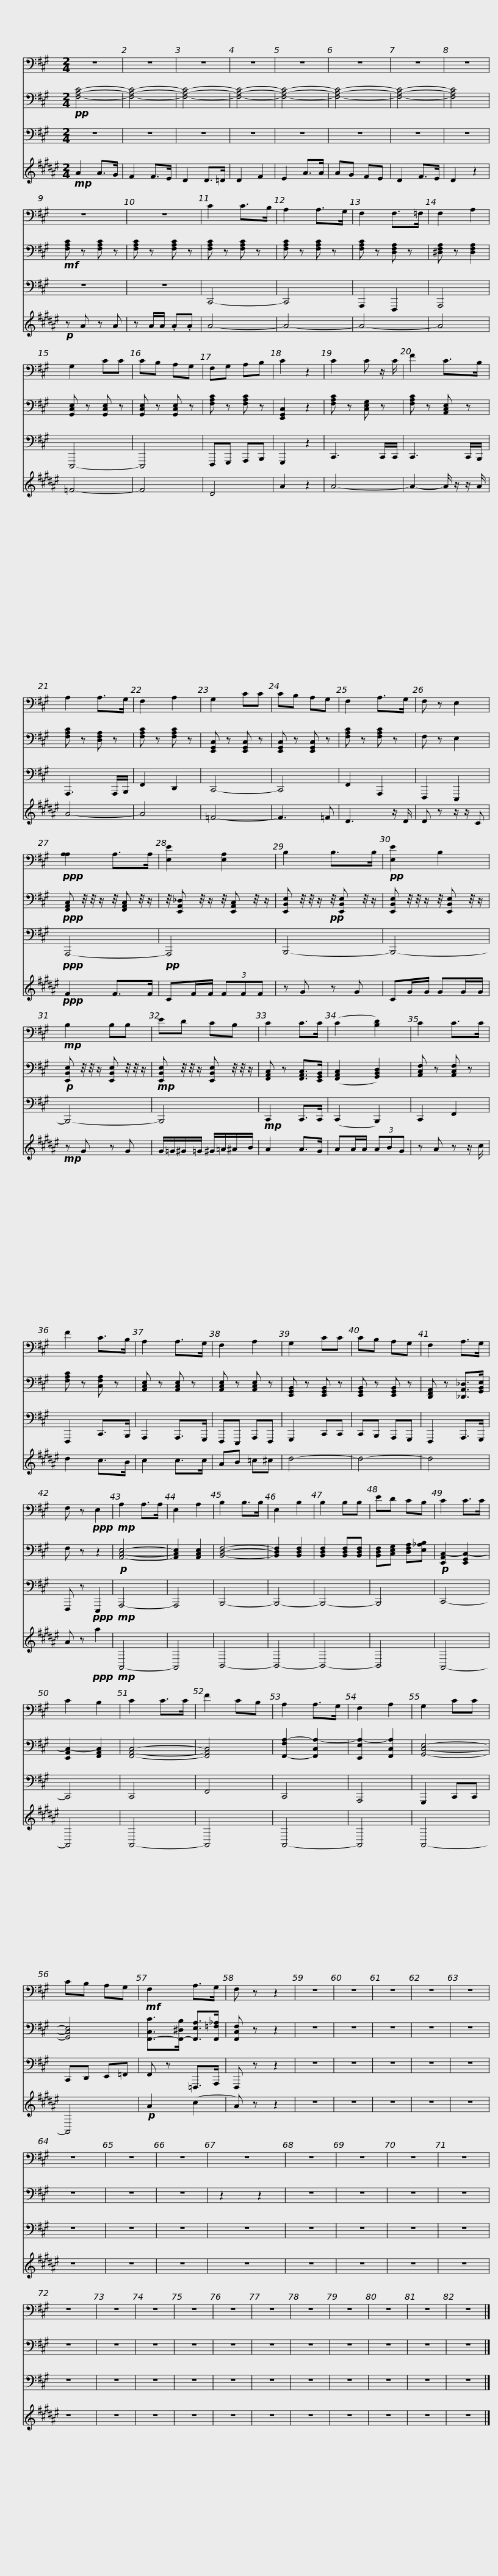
X:1
%%score 1 2 3 4
L:1/8
M:2/4
I:linebreak $
K:A
V:1 bass
V:2 bass
V:3 bass
V:4 treble transpose=-9
V:1
 z4 | z4 | z4 | z4 | z4 | %5
 z4 | z4 | z4 | z4 |$ z4 | %10
 C2 C>B, | A,2 A,>G, | F,2 F,>=F, | F,2 A,2 | G,2 CC | %15
 CB, A,G, |$ F,G, A,B, | C2 z2 | C2 C z/ C/ | F2 C>B, | %20
 A,2 A,>G, | F,2 A,2 | G,2 CC |$ CB, A,G, | F,2 A,>G, | %25
 F, z E,2 |!ppp! [A,A,]2 A,>A, | [E,E]2 [E,A,]2 |$ B,2 B,>B, |!pp! [E,E]2 B,2 | %30
!mp! B,2 B,B, |$ ED CB, | C2 C>C | (C2 [B,D]2) | C2 C>C | %35
 F2 C>B, |$ A,2 A,>G, | F,2 A,2 | G,2 CC | CB, A,G, | %40
 F,2 A,>G, | F, z!ppp! E,2 |!mp! A,2 A,>A, |$ E,2 A,2 | B,2 B,>B, | %45
 E,2 B,2 | B,2 B,B, | ED CB, | C2 C>C | C2 B,2 | %50
 C2 C>C | F2 CB, |$ A,2 A,>G, | F,2 A,2 | G,2 CC | %55
 CB, A,G, |!mf! F,2 A,>G, | F, z z2 | z4 | z4 | %60
 z4 | z4 |$ z4 | z4 | z4 | %65
 z4 | z4 | z4 | z4 | z4 | %70
 z4 | z4 | z4 | z4 | z4 | %75
 z4 | z4 | z4 | z4 | z4 | %80
 z4 | z4 |] %82
V:2
!pp! [F,A,C]4- | [F,A,C]4- | [F,A,C]4- | [F,A,C]4- | [F,A,C]4- | %5
 [F,A,C]4- | [F,A,C]4- | [F,A,C]4 |!mf! [F,A,C] z [F,A,C] z |$ [F,A,C] z [F,A,C] z | %10
 [F,A,C] z [F,A,C] z | [F,A,C] z [F,A,C] z | [F,A,C] z [D,F,A,] z | [^D,F,A,] z [D,F,A,]2 | [G,,C,E,] z [G,,C,E,] z | %15
 [G,,C,E,] z [G,,C,E,] z |$ [F,A,C] z [F,A,C] z | [E,,G,,C,]2 z2 | [F,A,C] z [C,E,G,] z | [F,A,C] z [A,,C,E,] z | %20
 [F,A,C] z [D,F,A,] z | [F,A,C] z [F,A,C] z | [E,,G,,C,] z [E,,G,,C,] z |$ [E,,G,,C,] z [E,,G,,C,] z | [F,A,C] z [F,A,C] z | %25
 F, z E,2 |!ppp! [F,,A,,C,] z/4 z/4 z/ z/4 [F,,A,,C,] z/4 z/ | z/4 [E,,A,,_D,] z/4 z/ z/4 [E,,A,,C,] z/4 z/ |$ [E,,B,,E,] z/4 z/4 z/!pp! z/4 [E,,B,,E,] z/4 z/ | [E,,B,,E,] z/4 z/4 z/ z/4 [E,,B,,E,] z/4 z/ | %30
!p! [E,,B,,E,] z/4 z/4 z/ [E,,B,,E,] z/4 z/4 z/ |$!mp! [E,,B,,E,] z/4 z/4 z/ [E,,B,,E,] z/4 z/4 z/ | [F,,A,,C,] z [F,,A,,C,]>[E,,G,,B,,] | ([F,,A,,C,]2 [G,,B,,D,]2) | [A,,C,F,] z [A,,C,F,] z | %35
 [F,A,C] z [C,F,A,] z |$ [A,,C,E,] z [A,,C,E,] z | [A,,C,E,] z [A,,C,E,] z | [E,,G,,B,,] z [E,,G,,B,,] z | [E,,G,,B,,] z [E,,G,,B,,] z | %40
 [D,,F,,A,,] z [_D,,A,,_D,]>[G,,B,,E,] | F, z z2 |!p! [A,,C,E,]4- |$ [A,,C,E,]2 [A,,C,E,]2 | [B,,D,F,]4- | %45
 [B,,D,F,]2 [B,,D,F,]2 | [B,,D,F,]2 [B,,D,F,][B,,D,F,] | [B,,D,F,][C,E,G,] [D,F,A,][E,_A,B,] |!p! [E,,A,,C,-]2 [E,,G,,C,-]2 | [E,,A,,C,-]2 [F,,A,,C,]2 | %50
 [F,,A,,C,]4- | [F,,A,,C,]4 |$ [F,,-F,A,-]2 [F,,C,A,-]2 | [E,,E,A,-]2 [F,,C,A,]2 | [G,,C,E,]4- | %55
 [G,,C,E,]4 | [F,,-C,C]>[F,,-^D,B,] [F,,E,A,]>[F,,=F,_A,] | [F,,C,F,] z z2 | z4 | z4 | %60
 z4 | z4 |$ z4 | z4 | z4 | %65
 z4 | z2 z2 | z4 | z4 | z4 | %70
 z4 | z4 | z4 | z4 | z4 | %75
 z4 | z4 | z4 | z4 | z4 | %80
 z4 | z4 |] %82
V:3
 z4 | z4 | z4 | z4 | z4 | %5
 z4 | z4 | z4 | z4 |$ z4 | %10
 C,,4- | C,,4 | A,,,2 F,,,2 | A,,,4 | E,,,4- | %15
 E,,,4 |$ F,,,G,,, A,,,B,,, | G,,,2 z2 | C,,3 C,,/C,,/ | C,,3 C,,/B,,,/ | %20
 A,,,3 A,,,/B,,,/ | F,,2 D,,2 | C,,4- |$ C,,4 | F,,2 A,,,2 | %25
 F,,,2 E,,,2 |!ppp! A,,,4- |!pp! A,,,4 |$ B,,,4- | B,,,4- | %30
 B,,,4- |$ B,,,4 |!mp! C,,2 C,,>C,, | (C,,2 B,,,2) | C,,2 F,,2 | %35
 F,,,2 C,,>B,,, |$ A,,,2 A,,,>G,,, | F,,,E,,, A,,,F,,, | G,,,2 C,,C,, | C,,B,,, A,,,G,,, | %40
 F,,,2 A,,,>G,,, | F,,, z!ppp! E,,,2 |!mp! A,,,4- |$ A,,,4 | B,,,4- | %45
 B,,,4- | B,,,4- | B,,,4 | C,,4- | C,,4 | %50
 C,,4 | F,,4 |$ C,,4 | A,,,4 | G,,,2 C,,C,, | %55
 C,,D,, E,,=F,, | F,, z =F,,,>A,,, | F,,, z z2 | z4 | z4 | %60
 z4 | z4 |$ z4 | z4 | z4 | %65
 z4 | z4 | z4 | z4 | z4 | %70
 z4 | z4 | z4 | z4 | z4 | %75
 z4 | z4 | z4 | z4 | z4 | %80
 z4 | z4 |] %82
V:4
[K:F#]!mp! A2 A>G | F2 F>E | D2 D>=D | D2 F2 | E2 A>A | %5
 AG FE | D2 F>E | D2 z2 |!p! z A z A |$ z A/A/ .A.A | %10
 A4- | A4- | A4- | A4 | =F4- | %15
 F4 |$ D4 | A2 z2 | A4- | A2- A/ z/ z/ A/ | %20
 A4- | A4 | =F4- |$ F3 =F | D3 z/ D/ | %25
 D z z/ z/ C |!ppp! F2 F>F | CF/F/ (3FFF |$ z G z G | CG/G/ GG/G/ | %30
!mp! z G z G |$ G/=G/^G/=G/ ^G/=A/^A/B/ | A2 A>G | AA/A/ (3ABG | z A z z/ c/ | %35
 d2 c>B |$ c2 c>c | AB =c^c | d4- | d4- | %40
 d4 | A z!ppp! a2 |!mp! A,,4- |$ A,,4 | B,,4- | %45
 B,,4- | B,,4- | B,,4 | A,,4- | A,,4 | %50
 A,,4- | A,,4 |$ A,,4- | A,,4 | A,,4- | %55
 A,,4 |!p! A2 (c2 | A) z z2 | z4 | z4 | %60
 z4 | z4 |$ z4 | z4 | z4 | %65
 z4 | z4 | z4 | z4 | z4 | %70
 z4 | z4 | z4 | z4 | z4 | %75
 z4 | z4 | z4 | z4 | z4 | %80
 z4 | z4 |] %82
